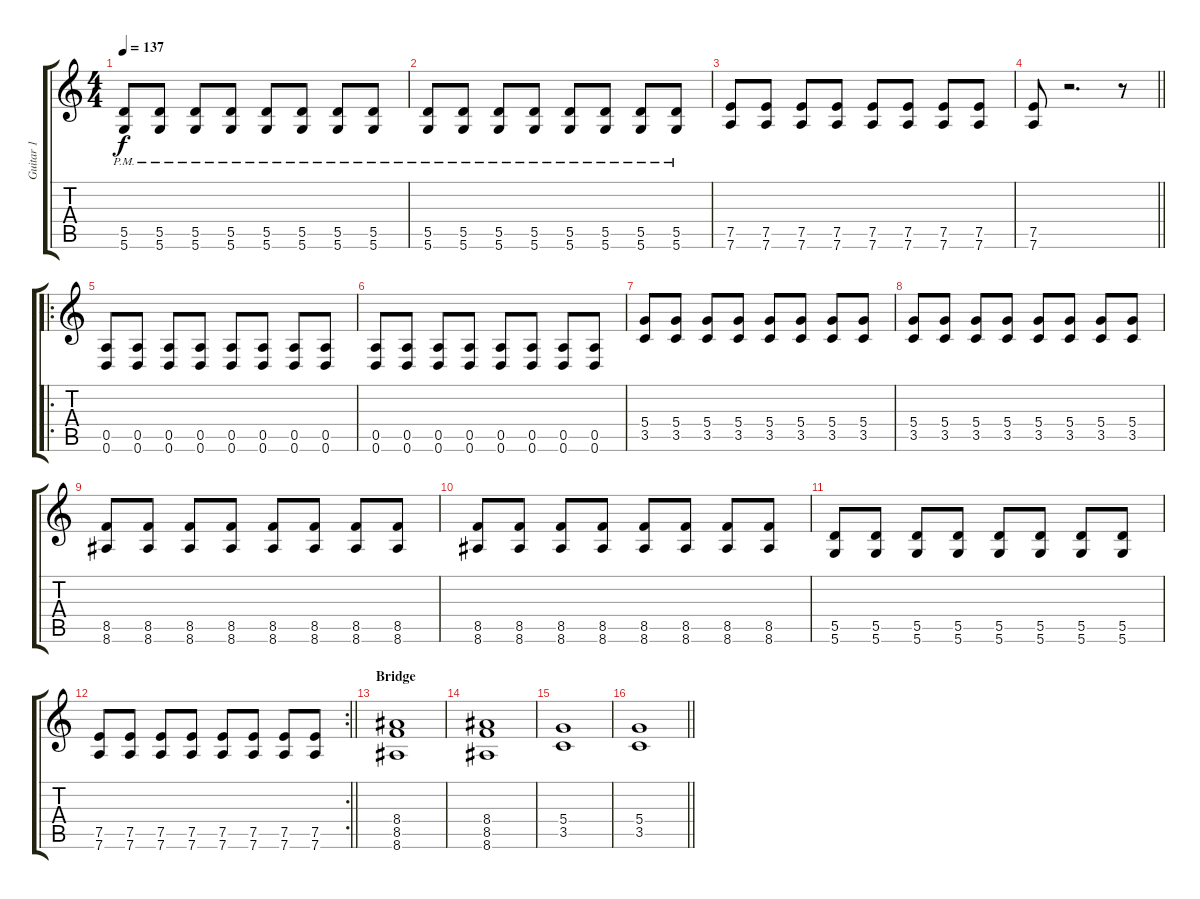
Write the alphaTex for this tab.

\track ("Guitar 1" "Guitar 1") {instrument distortionguitar}
\staff {score tabs}
\tuning (E4 B3 G3 D3 A2 D2) {hide}
\ts (4 4)
\tempo 137
\clef g2
\ks c
(5.5{pm} 5.6{pm}).8{dy f} (5.5{pm} 5.6{pm}).8 (5.5{pm} 5.6{pm}).8 (5.5{pm} 5.6{pm}).8 (5.5{pm} 5.6{pm}).8 (5.5{pm} 5.6{pm}).8 (5.5{pm} 5.6{pm}).8 (5.5{pm} 5.6{pm}).8 |
(5.5{pm} 5.6{pm}).8 (5.5{pm} 5.6{pm}).8 (5.5{pm} 5.6{pm}).8 (5.5{pm} 5.6{pm}).8 (5.5{pm} 5.6{pm}).8 (5.5{pm} 5.6{pm}).8 (5.5{pm} 5.6{pm}).8 (5.5{pm} 5.6{pm}).8 |
(7.5 7.6).8 (7.5 7.6).8 (7.5 7.6).8 (7.5 7.6).8 (7.5 7.6).8 (7.5 7.6).8 (7.5 7.6).8 (7.5 7.6).8 |
\barLineRight lightlight
(7.5 7.6).8 r.2{d} r.8 |
\ro
\section ("" "")
(0.5 0.6).8 (0.5 0.6).8 (0.5 0.6).8 (0.5 0.6).8 (0.5 0.6).8 (0.5 0.6).8 (0.5 0.6).8 (0.5 0.6).8 |
(0.5 0.6).8 (0.5 0.6).8 (0.5 0.6).8 (0.5 0.6).8 (0.5 0.6).8 (0.5 0.6).8 (0.5 0.6).8 (0.5 0.6).8 |
(5.4 3.5).8 (5.4 3.5).8 (5.4 3.5).8 (5.4 3.5).8 (5.4 3.5).8 (5.4 3.5).8 (5.4 3.5).8 (5.4 3.5).8 |
(5.4 3.5).8 (5.4 3.5).8 (5.4 3.5).8 (5.4 3.5).8 (5.4 3.5).8 (5.4 3.5).8 (5.4 3.5).8 (5.4 3.5).8 |
(8.5 8.6).8 (8.5 8.6).8 (8.5 8.6).8 (8.5 8.6).8 (8.5 8.6).8 (8.5 8.6).8 (8.5 8.6).8 (8.5 8.6).8 |
(8.5 8.6).8 (8.5 8.6).8 (8.5 8.6).8 (8.5 8.6).8 (8.5 8.6).8 (8.5 8.6).8 (8.5 8.6).8 (8.5 8.6).8 |
(5.5 5.6).8 (5.5 5.6).8 (5.5 5.6).8 (5.5 5.6).8 (5.5 5.6).8 (5.5 5.6).8 (5.5 5.6).8 (5.5 5.6).8 |
\rc 2
\barLineRight lightlight
(7.5 7.6).8 (7.5 7.6).8 (7.5 7.6).8 (7.5 7.6).8 (7.5 7.6).8 (7.5 7.6).8 (7.5 7.6).8 (7.5 7.6).8 |
\section ("" "Bridge")
(8.4 8.5 8.6).1 |
(8.4 8.5 8.6).1 |
(5.4 3.5).1 |
\barLineRight lightlight
(5.4 3.5).1
